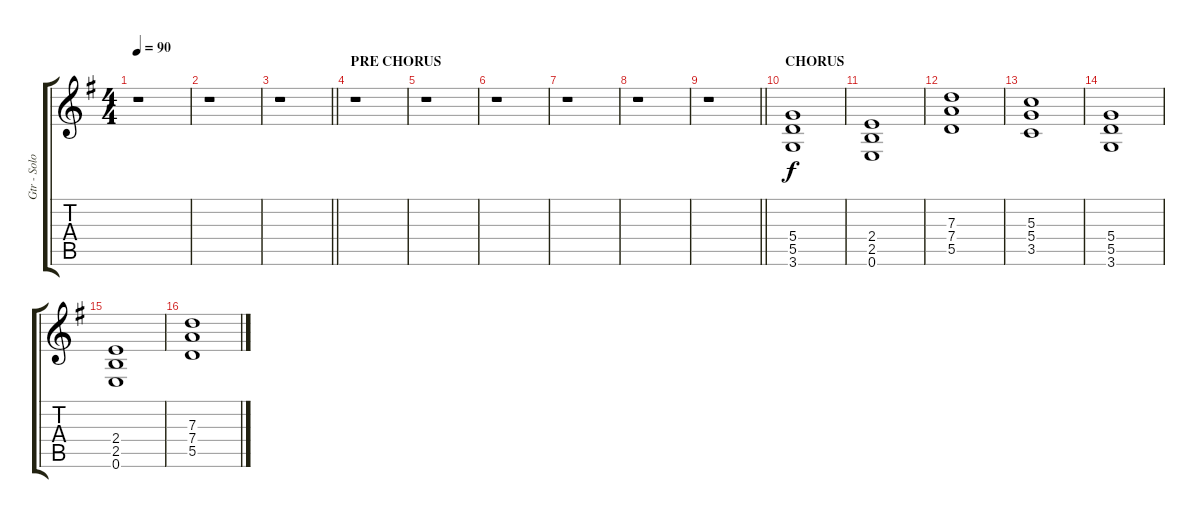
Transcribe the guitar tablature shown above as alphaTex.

\track ("Gtr - Solo" "Gtr - Solo") {instrument overdrivenguitar}
\staff {score tabs}
\tuning (E4 B3 G3 D3 A2 E2) {hide}
\ts (4 4)
\tempo 90
\clef g2
\ks g
r.1{dy f} |
r.1 |
\barLineRight lightlight
r.1 |
\section ("" "PRE CHORUS")
r.1 |
r.1 |
r.1 |
r.1 |
r.1 |
\barLineRight lightlight
r.1 |
\section ("" "CHORUS")
(5.4 5.5 3.6).1 |
(2.4 2.5 0.6).1 |
(7.3 7.4 5.5).1 |
(5.3 5.4 3.5).1 |
(5.4 5.5 3.6).1 |
(2.4 2.5 0.6).1 |
(7.3 7.4 5.5).1
